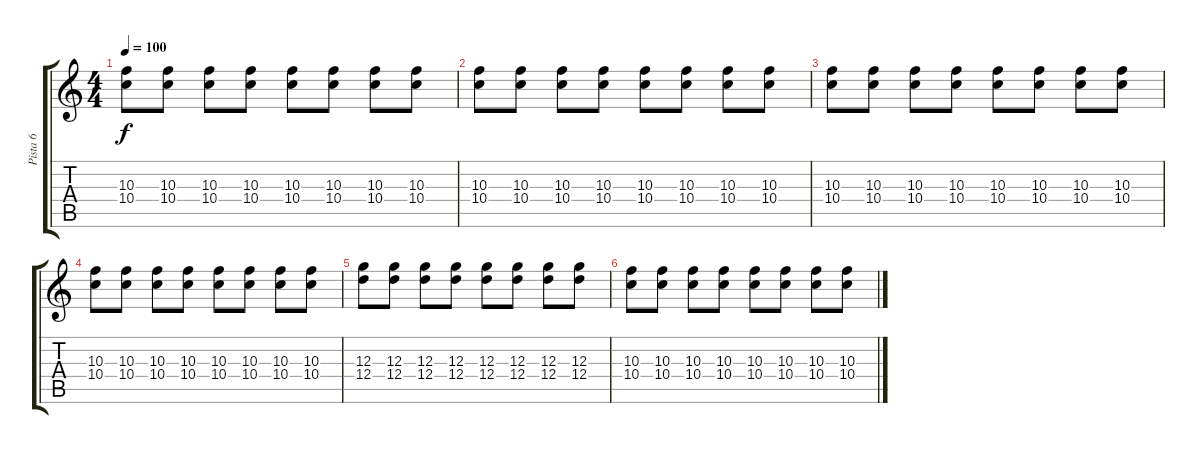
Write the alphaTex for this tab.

\track ("Pista 6" "Pista 6") {instrument electricguitarclean}
\staff {score tabs}
\tuning (E4 B3 G3 D3 A2 E2) {hide}
\ts (4 4)
\tempo 100
\clef g2
\ks c
(10.3 10.4).8{dy f balance 16} (10.3 10.4).8 (10.3 10.4).8 (10.3 10.4).8 (10.3 10.4).8 (10.3 10.4).8 (10.3 10.4).8 (10.3 10.4).8 |
(10.3 10.4).8 (10.3 10.4).8 (10.3 10.4).8 (10.3 10.4).8 (10.3 10.4).8 (10.3 10.4).8 (10.3 10.4).8 (10.3 10.4).8 |
(10.3 10.4).8 (10.3 10.4).8 (10.3 10.4).8 (10.3 10.4).8 (10.3 10.4).8 (10.3 10.4).8 (10.3 10.4).8 (10.3 10.4).8 |
(10.3 10.4).8 (10.3 10.4).8 (10.3 10.4).8 (10.3 10.4).8 (10.3 10.4).8 (10.3 10.4).8 (10.3 10.4).8 (10.3 10.4).8 |
(12.3 12.4).8 (12.3 12.4).8 (12.3 12.4).8 (12.3 12.4).8 (12.3 12.4).8 (12.3 12.4).8 (12.3 12.4).8 (12.3 12.4).8 |
(10.3 10.4).8 (10.3 10.4).8 (10.3 10.4).8 (10.3 10.4).8 (10.3 10.4).8 (10.3 10.4).8 (10.3 10.4).8 (10.3 10.4).8
